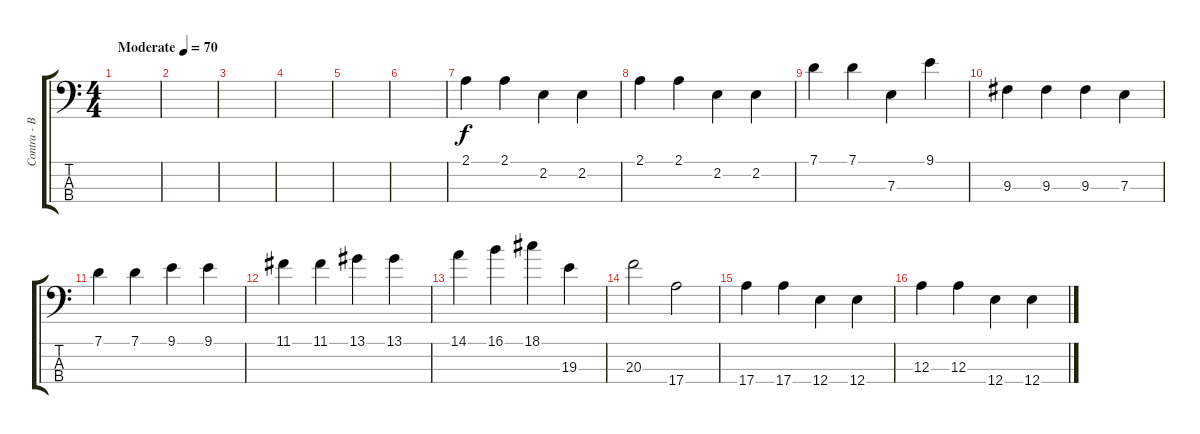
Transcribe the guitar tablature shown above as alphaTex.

\track ("Contra - Baixo" "Contra - B") {instrument fretlessbass}
\staff {score tabs}
\tuning (G2 D2 A1 E1) {hide}
\ts (4 4)
\tempo (70 "Moderate")
\clef f4
\ks c
|
|
|
|
|
|
2.1.4 2.1.4 2.2.4 2.2.4 |
2.1.4 2.1.4 2.2.4 2.2.4 |
7.1.4 7.1.4 7.3.4 9.1.4 |
9.3.4 9.3.4 9.3.4 7.3.4 |
7.1.4 7.1.4 9.1.4 9.1.4 |
11.1.4 11.1.4 13.1.4 13.1.4 |
14.1.4 16.1.4 18.1.4 19.3.4 |
20.3.2 17.4.2 |
17.4.4 17.4.4 12.4.4 12.4.4 |
12.3.4 12.3.4 12.4.4 12.4.4
